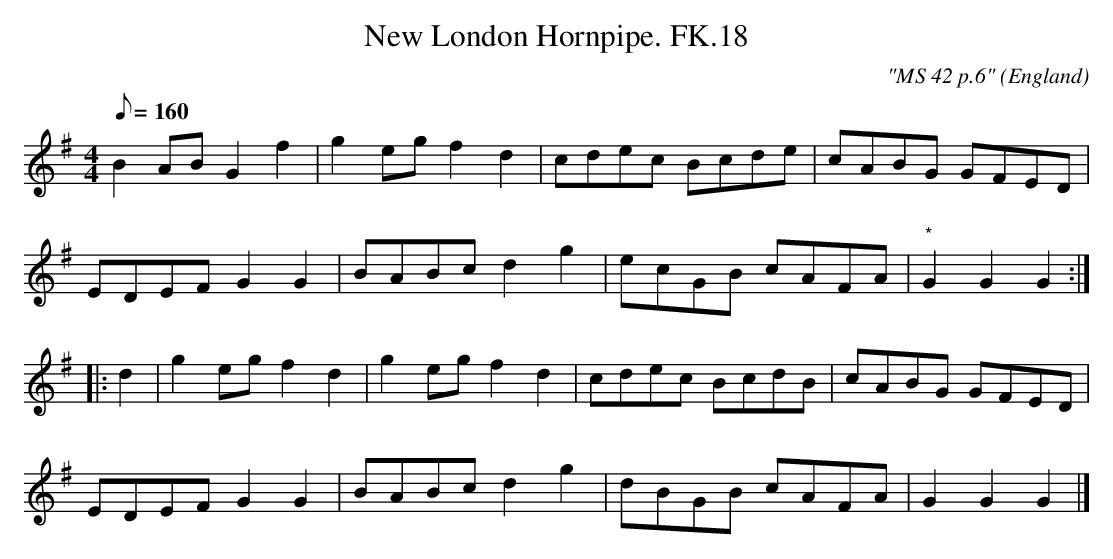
X:1
T:New London Hornpipe. FK.18
M:4/4
L:1/8
Q:160
C:"MS 42 p.6"
O:England
K:G
B2 AB G2 f2 | g2 eg f2 d2 | cdec Bcde | cABG GFED |!
 EDEF G2 G2 | BABc d2 g2 | ecGB cAFA |"*"G2 G2 G2:|:!
 d2 | g2 eg f2 d2 | g2 eg f2 d2 | cdec BcdB | cABG GFED |!
 EDEF G2 G2 | BABc d2 g2 | dBGB cAFA | G2 G2 G2 |]
